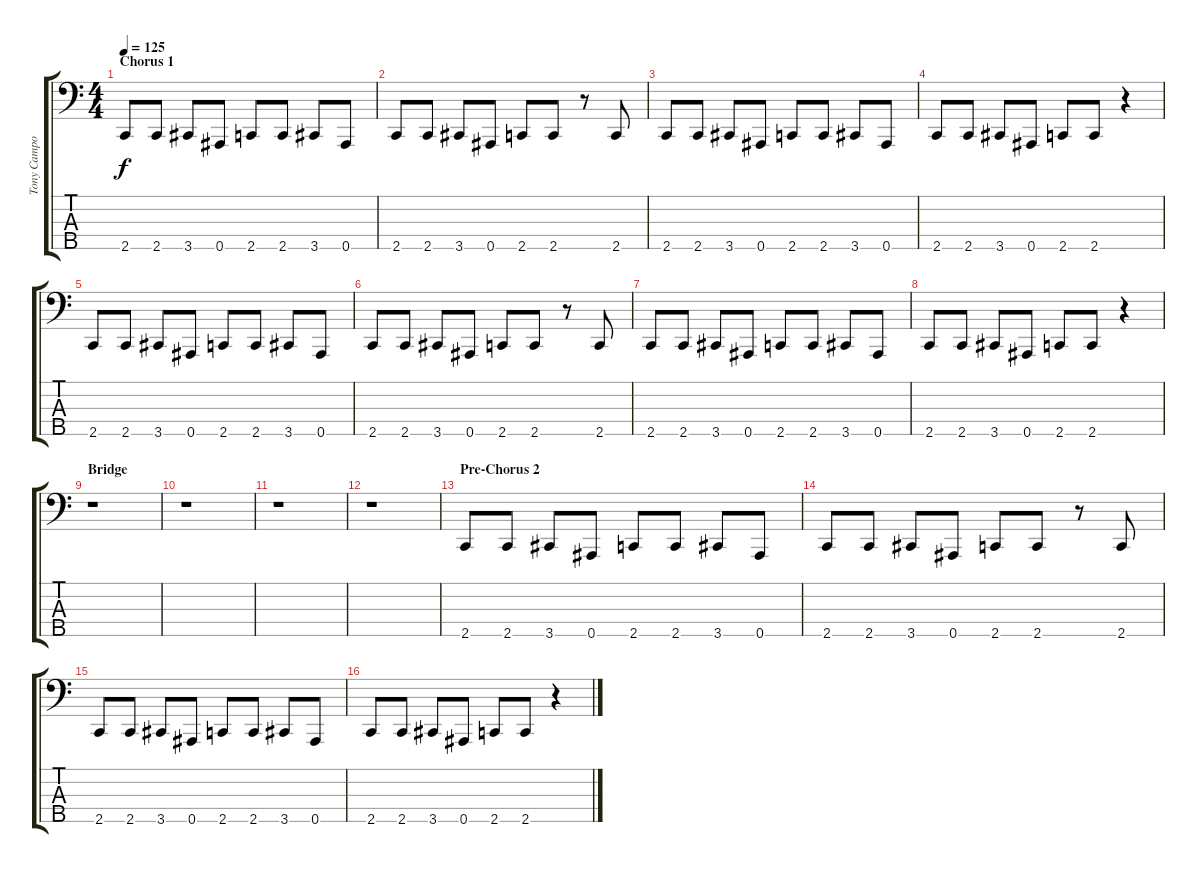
\track ("Tony Campos - Bass" "Tony Campo") {instrument electricbasspick}
\staff {score tabs}
\tuning (Gb2 Db2 Ab1 Eb1 Bb0) {hide}
\ts (4 4)
\section ("" "Chorus 1")
\tempo 125
\clef f4
\ks c
2.5.8{dy f} 2.5.8 3.5.8 0.5.8 2.5.8 2.5.8 3.5.8 0.5.8 |
2.5.8 2.5.8 3.5.8 0.5.8 2.5.8 2.5.8 r.8 2.5.8 |
2.5.8 2.5.8 3.5.8 0.5.8 2.5.8 2.5.8 3.5.8 0.5.8 |
2.5.8 2.5.8 3.5.8 0.5.8 2.5.8 2.5.8 r.4 |
2.5.8 2.5.8 3.5.8 0.5.8 2.5.8 2.5.8 3.5.8 0.5.8 |
2.5.8 2.5.8 3.5.8 0.5.8 2.5.8 2.5.8 r.8 2.5.8 |
2.5.8 2.5.8 3.5.8 0.5.8 2.5.8 2.5.8 3.5.8 0.5.8 |
2.5.8 2.5.8 3.5.8 0.5.8 2.5.8 2.5.8 r.4 |
\section ("" "Bridge")
r.1 |
r.1 |
r.1 |
r.1 |
\section ("" "Pre-Chorus 2")
2.5.8 2.5.8 3.5.8 0.5.8 2.5.8 2.5.8 3.5.8 0.5.8 |
2.5.8 2.5.8 3.5.8 0.5.8 2.5.8 2.5.8 r.8 2.5.8 |
2.5.8 2.5.8 3.5.8 0.5.8 2.5.8 2.5.8 3.5.8 0.5.8 |
2.5.8 2.5.8 3.5.8 0.5.8 2.5.8 2.5.8 r.4
